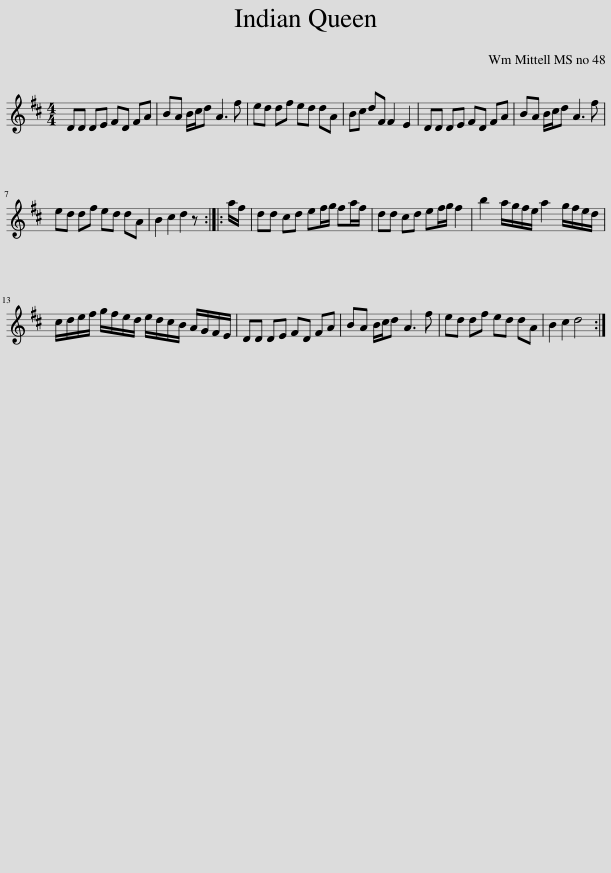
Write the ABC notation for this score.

X:1
L:1/8
M:4/4
I:linebreak $
K:D
V:1 treble
V:1
 DD DE FD FA | BA B/c/d A3 f | ed df ed dA | Bc dF F2 E2 | DD DE FD FA | %5
 BA B/c/d A3 f |$ ed df ed dA | B2 c2 d2 z :: a/f/ | dd cd ef/g/ fa/f/ | %10
 dd cd ef/g/ f2 | b2 a/g/f/e/ a2 g/f/e/d/ |$ c/d/e/f/ g/f/e/d/ e/d/c/B/ A/G/F/E/ | DD DE FD FA | BA B/c/d A3 f | %15
 ed df ed dA | B2 c2 d4 :| %17
